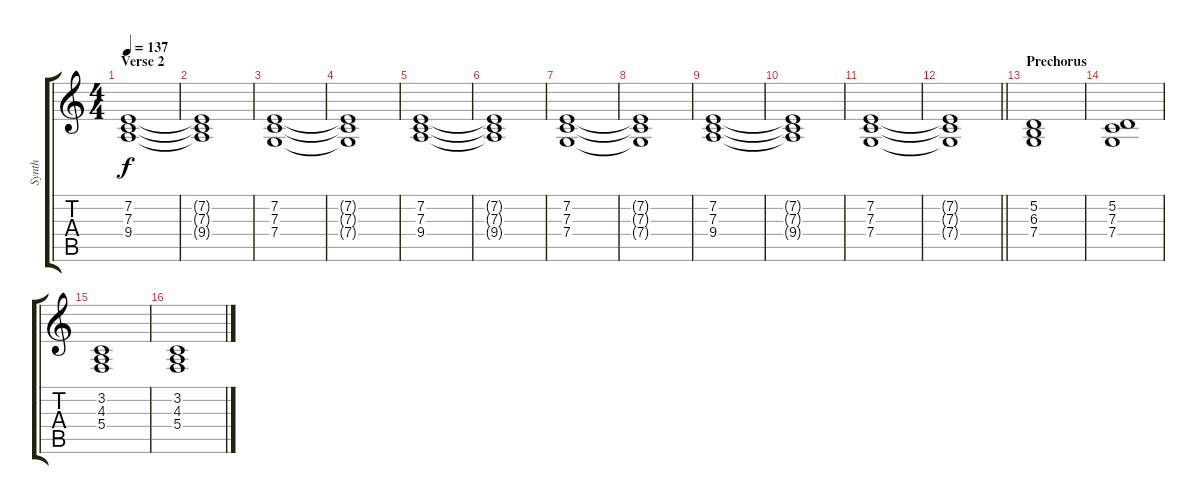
\track ("Synth" "Synth") {instrument stringensemble2}
\staff {score tabs}
\tuning (D4 A3 F3 C3 G2 D2) {hide}
\ts (4 4)
\section ("" "Verse 2")
\tempo 137
\clef g2
\ks c
(7.2 7.3 9.4).1{dy f volume 13 instrument stringensemble1} |
(7.2{t} 7.3{t} 9.4{t}).1 |
(7.2 7.3 7.4).1 |
(7.2{t} 7.3{t} 7.4{t}).1 |
(7.2 7.3 9.4).1 |
(7.2{t} 7.3{t} 9.4{t}).1 |
(7.2 7.3 7.4).1 |
(7.2{t} 7.3{t} 7.4{t}).1 |
(7.2 7.3 9.4).1 |
(7.2{t} 7.3{t} 9.4{t}).1 |
(7.2 7.3 7.4).1 |
\barLineRight lightlight
(7.2{t} 7.3{t} 7.4{t}).1 |
\section ("" "Prechorus")
(5.2 6.3 7.4).1{volume 13 instrument stringensemble1} |
(5.2 7.3 7.4).1 |
(3.2 4.3 5.4).1 |
(3.2 4.3 5.4).1
